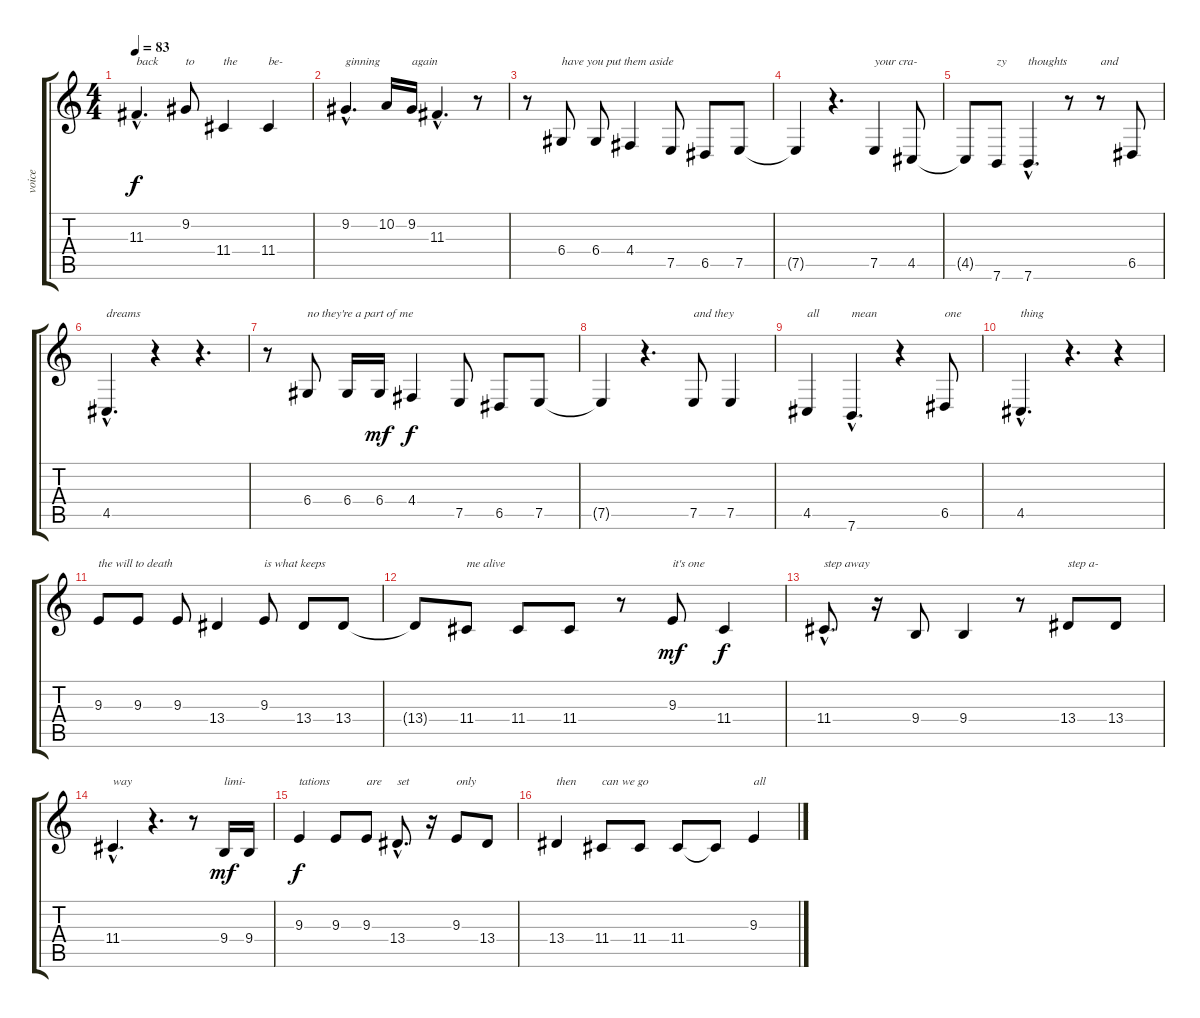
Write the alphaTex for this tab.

\track ("voice" "voice") {instrument fiddle}
\staff {score tabs}
\tuning (E4 B3 G3 D3 A2 E2) {hide}
\ts (4 4)
\tempo 83
\clef g2
\ks c
11.3{hac}.4{d txt "back" dy f} 9.2.8{txt "to"} 11.4.4{txt "the"} 11.4.4{txt "be-"} |
9.2{hac}.4{d txt "ginning"} 10.2.16 9.2.16{txt "again"} 11.3{hac}.4{d} r.8 |
r.8 6.4.8{txt "have you put them aside"} 6.4.8 4.4.4 7.5.8 6.5.8 7.5.8 |
7.5{t}.4 r.4{d} 7.5.4{txt "your cra-"} 4.5.8 |
4.5{t}.8 7.6.8{txt "zy"} 7.6{hac}.4{d txt "thoughts"} r.8 r.8{txt "and"} 6.5.8 |
4.5{hac}.4{d txt "dreams"} r.4 r.4{d} |
r.8 6.4.8{txt "no they're a part of me"} 6.4.16 6.4.16{dy mf} 4.4.4{dy f} 7.5.8 6.5.8 7.5.8 |
7.5{t}.4 r.4{d} 7.5.8{txt "and they"} 7.5.4 |
4.5.4{txt "all"} 7.6{hac}.4{d txt "mean"} r.4 6.5.8{txt "one"} |
4.5{hac}.4{d txt "thing"} r.4{d} r.4 |
9.3.8{txt "the will to death"} 9.3.8 9.3.8 13.4.4 9.3.8{txt "is what keeps"} 13.4.8 13.4.8 |
13.4{t}.8 11.4.8{txt "me alive"} 11.4.8 11.4.8 r.8 9.3.8{txt "it's one" dy mf} 11.4.4{dy f} |
11.4{hac}.8{d txt "step away"} r.16 9.4.8 9.4.4 r.8 13.4.8{txt "step a-"} 13.4.8 |
11.4{hac}.4{d txt "way"} r.4{d} r.8 9.4.16{txt "limi-" dy mf} 9.4.16 |
9.3.4{txt "tations" dy f} 9.3.8 9.3.8{txt "are"} 13.4{hac}.8{d txt "set"} r.16 9.3.8{txt "only"} 13.4.8 |
13.4.4{txt "then"} 11.4.8{txt "can we go"} 11.4.8 11.4.8 11.4{t}.8 9.3.4{txt "all"}
